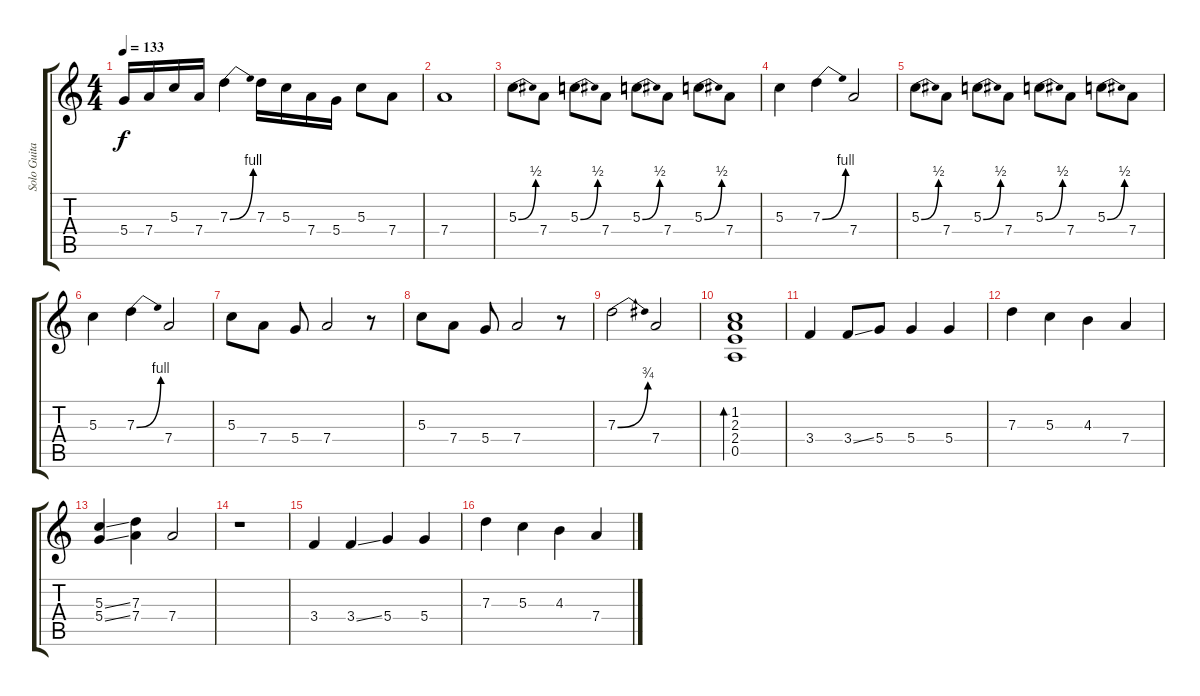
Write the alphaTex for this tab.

\track ("Solo Guitar (İbrahim)" "Solo Guita") {instrument electricguitarclean}
\staff {score tabs}
\tuning (E4 B3 G3 D3 A2 E2) {hide}
\ts (4 4)
\tempo 133
\clef g2
\ks c
5.4.16{dy f} 7.4.16 5.3.16 7.4.16 7.3{be (bend 0 0 60 4)}.4 7.3.16 5.3.16 7.4.16 5.4.16 5.3.8 7.4.8 |
7.4.1 |
5.3{be (bend 0 0 60 2)}.8 7.4.8 5.3{be (bend 0 0 60 2)}.8 7.4.8 5.3{be (bend 0 0 60 2)}.8 7.4.8 5.3{be (bend 0 0 60 2)}.8 7.4.8 |
5.3.4 7.3{be (bend 0 0 60 4)}.4 7.4.2 |
5.3{be (bend 0 0 60 2)}.8 7.4.8 5.3{be (bend 0 0 60 2)}.8 7.4.8 5.3{be (bend 0 0 60 2)}.8 7.4.8 5.3{be (bend 0 0 60 2)}.8 7.4.8 |
5.3.4 7.3{be (bend 0 0 60 4)}.4 7.4.2 |
5.3.8 7.4.8 5.4.8 7.4.2 r.8 |
5.3.8 7.4.8 5.4.8 7.4.2 r.8 |
7.3{be (bend 0 0 60 3)}.2 7.4.2 |
(1.2 2.3 2.4 0.5).1{bd 480} |
3.4.4 3.4{ss}.8 5.4.8 5.4.4 5.4.4 |
7.3.4 5.3.4 4.3.4 7.4.4 |
(5.3{ss} 5.4{ss}).4 (7.3 7.4).4 7.4.2 |
r.1 |
3.4.4 3.4{ss}.4 5.4.4 5.4.4 |
7.3.4 5.3.4 4.3.4 7.4.4
